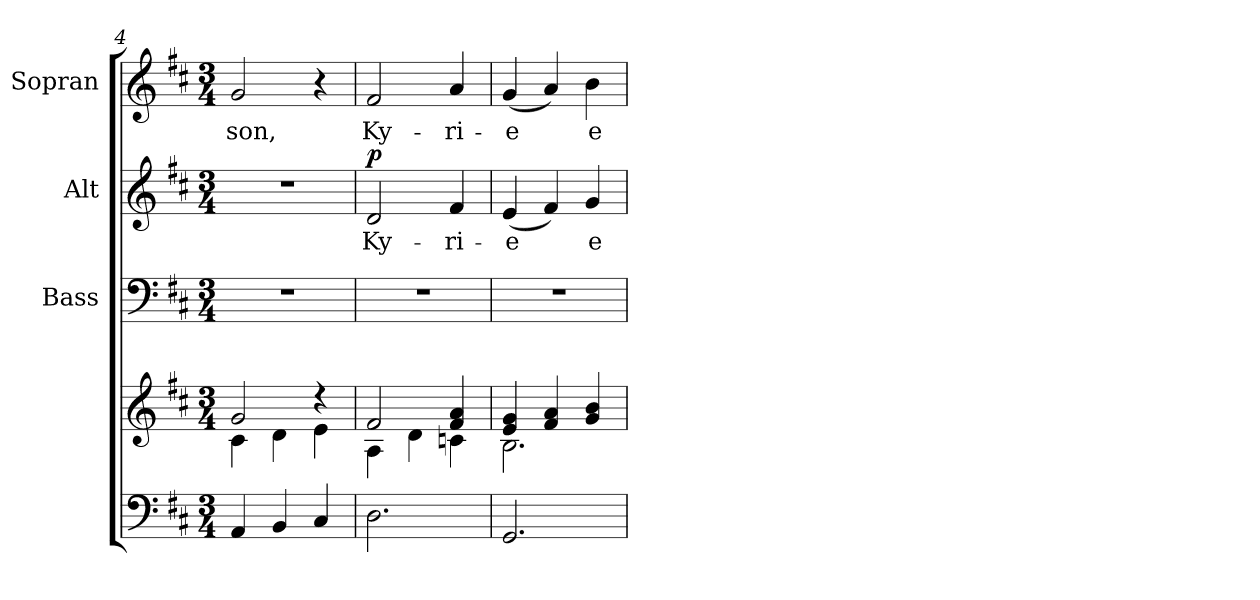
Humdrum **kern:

**kern	**kern	**kern	**kern	**text	**dynam	**kern	**text
*part4	*part4	*part3	*part2	*part2	*part2	*part1	*part1
*staff5	*staff4	*staff3	*staff2	*staff2	*staff2	*staff1	*staff1
*	*	*I"Bass	*I"Alt	*	*	*I"Sopran	*
*	*	*I'B.	*I'A.	*	*	*I'S.	*
*clefF4	*clefG2	*clefF4	*clefG2	*	*	*clefG2	*
*k[f#c#]	*k[f#c#]	*k[f#c#]	*k[f#c#]	*	*	*k[f#c#]	*
*D:	*D:	*D:	*D:	*	*	*D:	*
*M3/4	*M3/4	*M3/4	*M3/4	*	*	*M3/4	*
=4	=4	=4	=4	=4	=4	=4	=4
*	*^	*	*	*	*	*	*
!	!	!	!	!	!	!	!	!LO:LY:b
4AA/	2g/	4c#\	2.r	2.r	.	.	2g/	-son,
4BB/	.	4d\	.	.	.	.	.	.
4C#/	4rcc	4e\	.	.	.	.	4r	.
=5	=5	=5	=5	=5	=5	=5	=5	=5
!	!	!	!	!	!LO:LY:b	!LO:DY:a	!	!LO:LY:b
2.D\	2f#/	4A\	2.r	2d/	Ky-	p	2f#/	Ky-
.	.	4d\	.	.	.	.	.	.
!	!	!	!	!	!LO:LY:b	!	!	!LO:LY:b
.	4f#/ 4a/	4cn\	.	4f#/	-ri-	.	4a/	-ri-
=6	=6	=6	=6	=6	=6	=6	=6	=6
!	!	!	!	!	!LO:LY:b	!	!	!LO:LY:b
2.GG/	4e/ 4g/	2.B\	2.r	(<4e/	-e	.	(<4g/	-e
.	4f#/ 4a/	.	.	4f#/)	.	.	4a/)	.
!	!	!	!	!	!LO:LY:b	!	!	!LO:LY:b
.	4g/ 4b/	.	.	4g/	e-	.	4b\	e-
*	*v	*v	*	*	*	*	*	*
=	=	=	=	=	=	=	=
*-	*-	*-	*-	*-	*-	*-	*-
